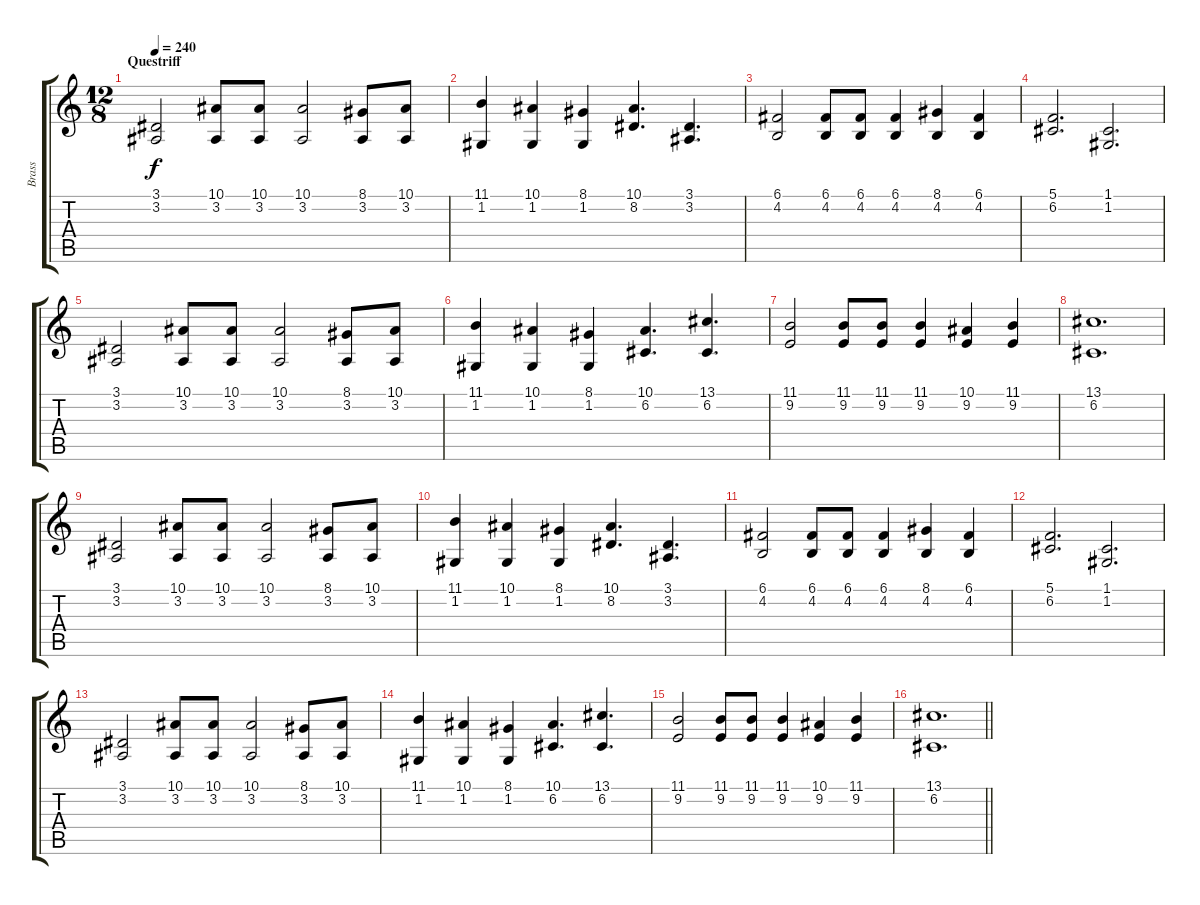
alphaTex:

\track ("Brass" "Brass") {instrument brasssection}
\staff {score tabs}
\tuning (C4 G3 Eb3 Bb2 F2 C2) {hide}
\ts (12 8)
\section ("" "Questriff")
\tempo 240
\clef g2
\ks c
(3.1 3.2).2{dy f} (10.1 3.2).8 (10.1 3.2).8 (10.1 3.2).2 (8.1 3.2).8 (10.1 3.2).8 |
(11.1 1.2).4 (10.1 1.2).4 (8.1 1.2).4 (10.1 8.2).4{d} (3.1 3.2).4{d} |
(6.1 4.2).2 (6.1 4.2).8 (6.1 4.2).8 (6.1 4.2).4 (8.1 4.2).4 (6.1 4.2).4 |
(5.1 6.2).2{d} (1.1 1.2).2{d} |
(3.1 3.2).2 (10.1 3.2).8 (10.1 3.2).8 (10.1 3.2).2 (8.1 3.2).8 (10.1 3.2).8 |
(11.1 1.2).4 (10.1 1.2).4 (8.1 1.2).4 (10.1 6.2).4{d} (13.1 6.2).4{d} |
(11.1 9.2).2 (11.1 9.2).8 (11.1 9.2).8 (11.1 9.2).4 (10.1 9.2).4 (11.1 9.2).4 |
(13.1 6.2).1{d} |
(3.1 3.2).2 (10.1 3.2).8 (10.1 3.2).8 (10.1 3.2).2 (8.1 3.2).8 (10.1 3.2).8 |
(11.1 1.2).4 (10.1 1.2).4 (8.1 1.2).4 (10.1 8.2).4{d} (3.1 3.2).4{d} |
(6.1 4.2).2 (6.1 4.2).8 (6.1 4.2).8 (6.1 4.2).4 (8.1 4.2).4 (6.1 4.2).4 |
(5.1 6.2).2{d} (1.1 1.2).2{d} |
(3.1 3.2).2 (10.1 3.2).8 (10.1 3.2).8 (10.1 3.2).2 (8.1 3.2).8 (10.1 3.2).8 |
(11.1 1.2).4 (10.1 1.2).4 (8.1 1.2).4 (10.1 6.2).4{d} (13.1 6.2).4{d} |
(11.1 9.2).2 (11.1 9.2).8 (11.1 9.2).8 (11.1 9.2).4 (10.1 9.2).4 (11.1 9.2).4 |
\barLineRight lightlight
(13.1 6.2).1{d}
